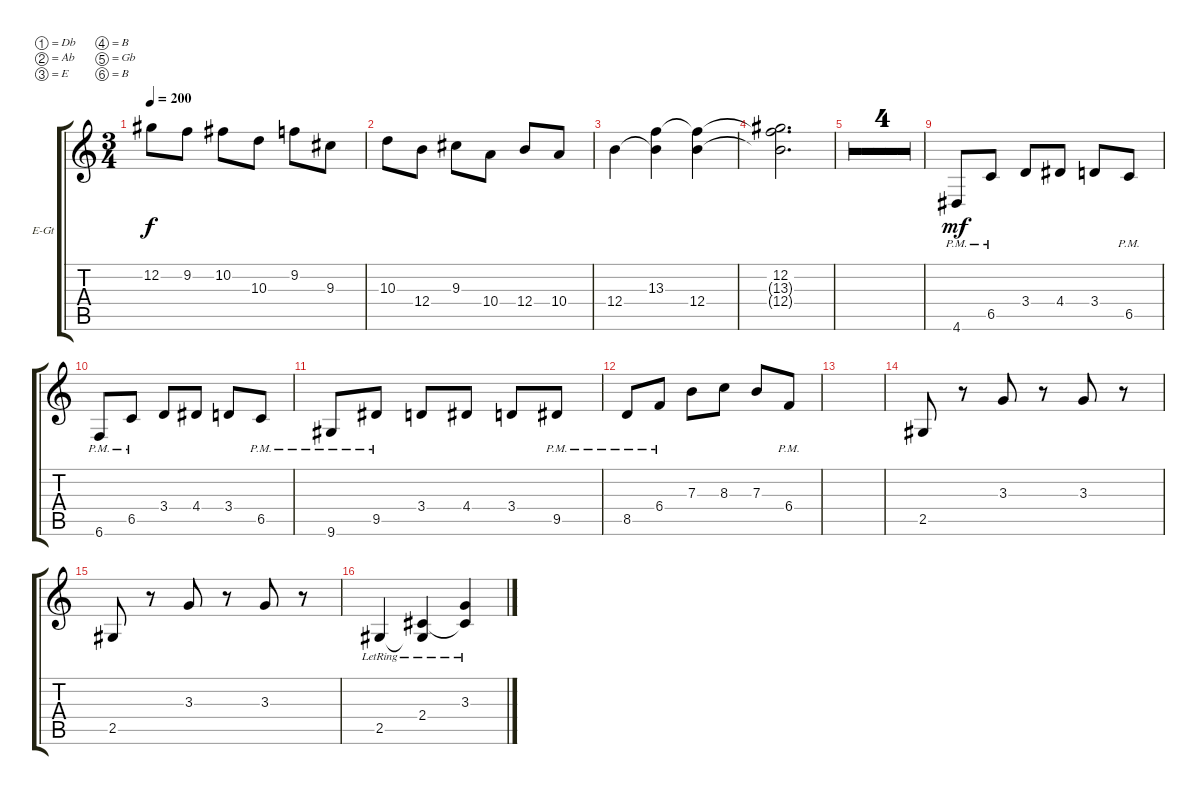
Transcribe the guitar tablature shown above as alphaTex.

\bracketExtendMode groupsimilarinstruments
\firstSystemTrackNameOrientation horizontal
\otherSystemsTrackNameOrientation horizontal
\track ("Track 2" "E-Gt") {multiBarRest instrument overdrivenguitar}
\staff {score tabs}
\tuning (Db4 Ab3 E3 B2 Gb2 B1)
\ts (3 4)
\tempo 200
\clef g2
\ks c
12.2.8{dy f} 9.2.8 10.2.8 10.3.8 9.2.8 9.3.8 |
10.3.8 12.4.8 9.3.8 10.4.8 12.4.8 10.4.8 |
12.4.4 (13.3 12.4{t}).4 (13.3{t} 12.4).4 |
(12.2 13.3{t} 12.4{t}).2{d} |
|
|
|
|
4.6{pm}.8{dy mf} 6.5{pm}.8 3.4.8 4.4.8 3.4.8 6.5{pm}.8 |
6.6{pm}.8 6.5{pm}.8 3.4.8 4.4.8 3.4.8 6.5{pm}.8 |
9.6{pm}.8 9.5{pm}.8 3.4.8 4.4.8 3.4.8 9.5{pm}.8 |
8.5{pm}.8 6.4{pm}.8 7.3.8 8.3.8 7.3.8 6.4{pm}.8 |
|
2.5.8 r.8 3.3.8 r.8 3.3.8 r.8 |
2.5.8 r.8 3.3.8 r.8 3.3.8 r.8 |
2.5{lr}.4 (2.4{lr} 2.5{lr t}).4 (3.3{lr} 2.4{lr t}).4
